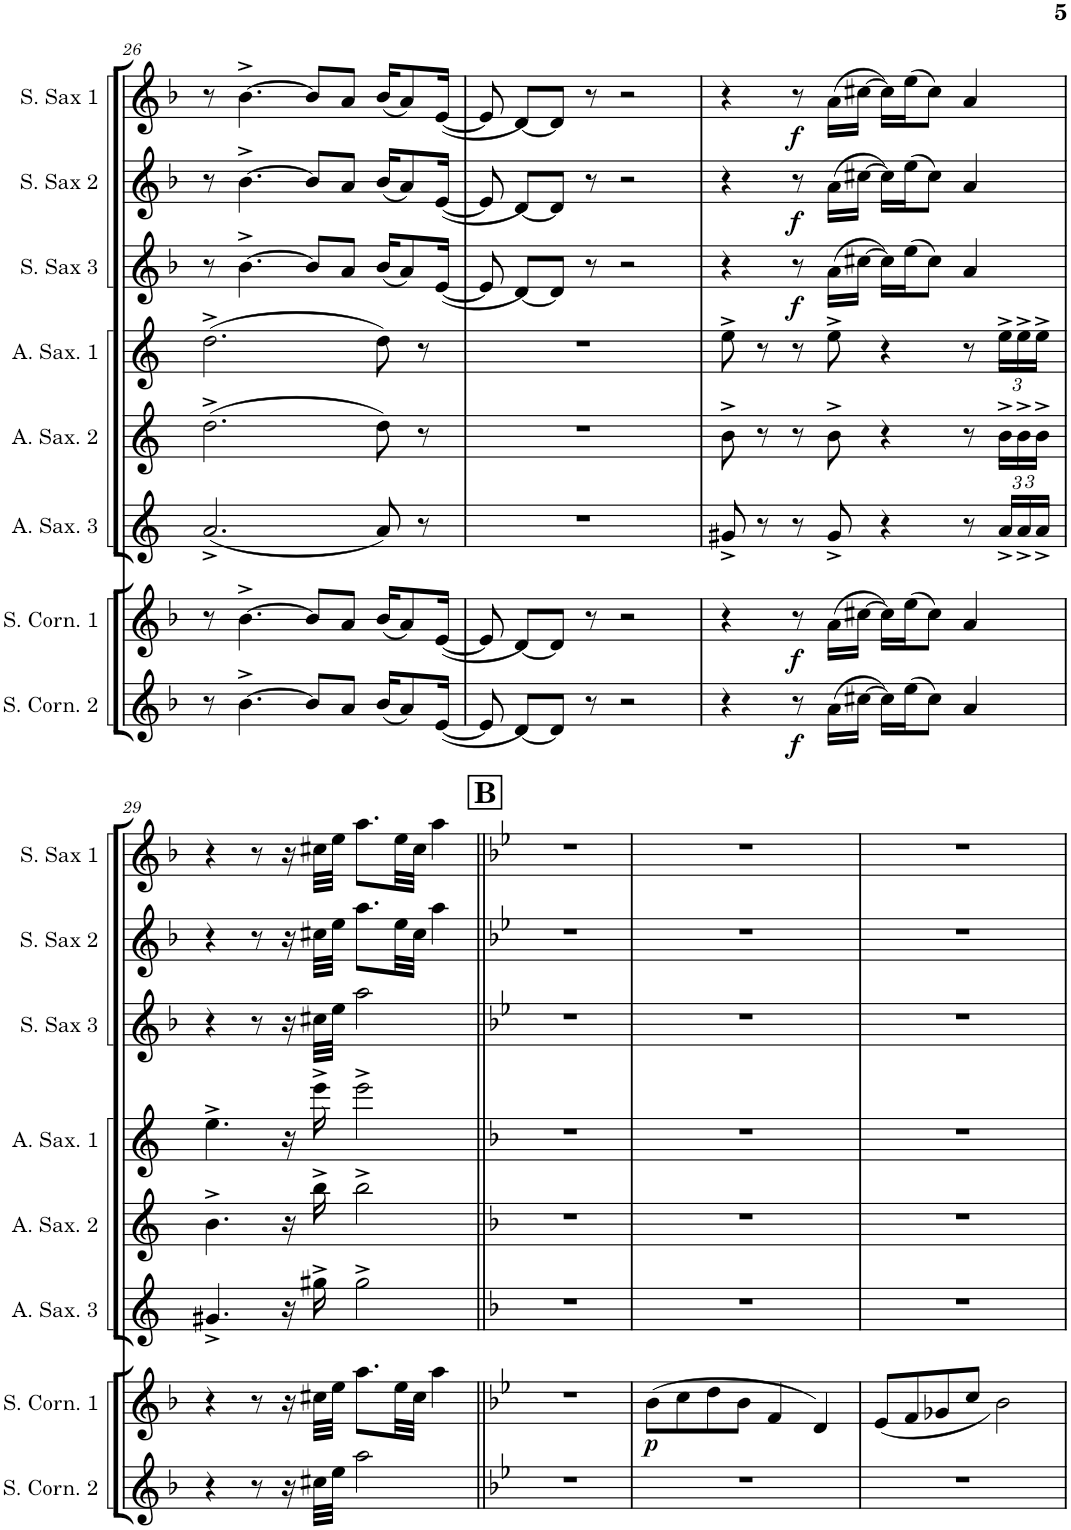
**kern	**dynam	**kern	**dynam	**kern	**kern	**kern	**kern	**dynam	**kern	**dynam	**kern	**dynam
*part8	*part8	*part7	*part7	*part6	*part5	*part4	*part3	*part3	*part2	*part2	*part1	*part1
*staff8	*staff8	*staff7	*staff7	*staff6	*staff5	*staff4	*staff3	*staff3	*staff2	*staff2	*staff1	*staff1
*I"Solo Cornet 2	*	*I"Solo Cornet 1	*	*I"Alt Sax 3	*I"Alt Sax 2	*I"Alt Sax 1	*I"Sopraan Sax 3	*	*I"Sopraan Sax 2	*	*I"Sopraan Sax 1	*
*I'S. Corn. 2	*	*I'S. Corn. 1	*	*I'A. Sax. 3	*I'A. Sax. 2	*I'A. Sax. 1	*I'S. Sax 3	*	*I'S. Sax 2	*	*I'S. Sax 1	*
!!LO:PB:g=z
*clefG2	*	*clefG2	*	*clefG2	*clefG2	*clefG2	*clefG2	*	*clefG2	*	*clefG2	*
*Trd1c2	*	*Trd1c2	*	*Trd5c9	*Trd5c9	*Trd5c9	*Trd1c2	*	*Trd1c2	*	*Trd1c2	*
*k[b-]	*	*k[b-]	*	*k[]	*k[]	*k[]	*k[b-]	*	*k[b-]	*	*k[b-]	*
*M4/4	*	*M4/4	*	*M4/4	*M4/4	*M4/4	*M4/4	*	*M4/4	*	*M4/4	*
=26	=26	=26	=26	=26	=26	=26	=26	=26	=26	=26	=26	=26
8r	.	8r	.	(2.a^/	(2.dd^\	(2.dd^\	8r	.	8r	.	8r	.
[4.b-^\	.	[4.b-^\	.	.	.	.	[4.b-^\	.	[4.b-^\	.	[4.b-^\	.
8b-/L]	.	8b-/L]	.	.	.	.	8b-/L]	.	8b-/L]	.	8b-/L]	.
8a/J	.	8a/J	.	.	.	.	8a/J	.	8a/J	.	8a/J	.
(16b-/KL	.	(16b-/KL	.	8a/)	8dd\)	8dd\)	(16b-/KL	.	(16b-/KL	.	(16b-/KL	.
8a/)	.	8a/)	.	.	.	.	8a/)	.	8a/)	.	8a/)	.
.	.	.	.	8r	8r	8r	.	.	.	.	.	.
([16e/Jk	.	([16e/Jk	.	.	.	.	([16e/Jk	.	([16e/Jk	.	([16e/Jk	.
=27	=27	=27	=27	=27	=27	=27	=27	=27	=27	=27	=27	=27
8e/])	.	8e/])	.	1r	1r	1r	8e/])	.	8e/])	.	8e/])	.
[8d/L	.	[8d/L	.	.	.	.	[8d/L	.	[8d/L	.	[8d/L	.
8d/J]	.	8d/J]	.	.	.	.	8d/J]	.	8d/J]	.	8d/J]	.
8r	.	8r	.	.	.	.	8r	.	8r	.	8r	.
2r	.	2r	.	.	.	.	2r	.	2r	.	2r	.
=28	=28	=28	=28	=28	=28	=28	=28	=28	=28	=28	=28	=28
4r	.	4r	.	8g#X^/	8b^\	8ee^\	4r	.	4r	.	4r	.
.	.	.	.	8r	8r	8r	.	.	.	.	.	.
!	!LO:DY:b	!	!LO:DY:b	!	!	!	!	!LO:DY:b	!	!LO:DY:b	!	!LO:DY:b
8r	f	8r	f	8r	8r	8r	8r	f	8r	f	8r	f
(16a\LL	.	(16a\LL	.	8g#^/	8b^\	8ee^\	(16a\LL	.	(16a\LL	.	(16a\LL	.
[16cc#X\JJ)	.	[16cc#X\JJ)	.	.	.	.	[16cc#X\JJ)	.	[16cc#X\JJ)	.	[16cc#X\JJ)	.
16cc#\LL]	.	16cc#\LL]	.	4r	4r	4r	16cc#\LL]	.	16cc#\LL]	.	16cc#\LL]	.
(16ee\J	.	(16ee\J	.	.	.	.	(16ee\J	.	(16ee\J	.	(16ee\J	.
8cc#\J)	.	8cc#\J)	.	.	.	.	8cc#\J)	.	8cc#\J)	.	8cc#\J)	.
4a/	.	4a/	.	8r	8r	8r	4a/	.	4a/	.	4a/	.
*	*	*	*	*Xbrackettup	*Xbrackettup	*Xbrackettup	*	*	*	*	*	*
.	.	.	.	24a^/LL	24b^\LL	24ee^\LL	.	.	.	.	.	.
.	.	.	.	24a^/	24b^\	24ee^\	.	.	.	.	.	.
.	.	.	.	24a^/JJ	24b^\JJ	24ee^\JJ	.	.	.	.	.	.
!!LO:LB:g=z
=29	=29	=29	=29	=29	=29	=29	=29	=29	=29	=29	=29	=29
4r	.	4r	.	4.g#X^/	4.b^\	4.ee^\	4r	.	4r	.	4r	.
8r	.	8r	.	.	.	.	8r	.	8r	.	8r	.
16r	.	16r	.	16r	16r	16r	16r	.	16r	.	16r	.
32cc#X\LLL	.	32cc#X\LLL	.	16gg#X^\	16bb^\	16eee^\	32cc#X\LLL	.	32cc#X\LLL	.	32cc#X\LLL	.
32ee\JJJ	.	32ee\JJJ	.	.	.	.	32ee\JJJ	.	32ee\JJJ	.	32ee\JJJ	.
2aa\	.	8.aa\L	.	2gg#^\	2bb^\	2eee^\	2aa\	.	8.aa\L	.	8.aa\L	.
.	.	32ee\LL	.	.	.	.	.	.	32ee\LL	.	32ee\LL	.
.	.	32cc#\JJJ	.	.	.	.	.	.	32cc#\JJJ	.	32cc#\JJJ	.
.	.	4aa\	.	.	.	.	.	.	4aa\	.	4aa\	.
!!LO:REH:place=s1:a:B:cj:fs=14:t=B
=30||	=30||	=30||	=30||	=30||	=30||	=30||	=30||	=30||	=30||	=30||	=30||	=30||
*k[b-e-]	*	*k[b-e-]	*	*k[b-]	*k[b-]	*k[b-]	*k[b-e-]	*	*k[b-e-]	*	*k[b-e-]	*
1r	.	1r	.	1r	1r	1r	1r	.	1r	.	1r	.
=31	=31	=31	=31	=31	=31	=31	=31	=31	=31	=31	=31	=31
!	!	!	!LO:DY:b	!	!	!	!	!	!	!	!	!
1r	.	(8b-\L	p	1r	1r	1r	1r	.	1r	.	1r	.
.	.	8cc\)	.	.	.	.	.	.	.	.	.	.
.	.	8dd\	.	.	.	.	.	.	.	.	.	.
.	.	8b-\J	.	.	.	.	.	.	.	.	.	.
.	.	4f/	.	.	.	.	.	.	.	.	.	.
.	.	4d/	.	.	.	.	.	.	.	.	.	.
=32	=32	=32	=32	=32	=32	=32	=32	=32	=32	=32	=32	=32
1r	.	(8e-/L	.	1r	1r	1r	1r	.	1r	.	1r	.
.	.	8f/)	.	.	.	.	.	.	.	.	.	.
.	.	8g-X/	.	.	.	.	.	.	.	.	.	.
.	.	8cc/J	.	.	.	.	.	.	.	.	.	.
.	.	2b-\	.	.	.	.	.	.	.	.	.	.
=	=	=	=	=	=	=	=	=	=	=	=	=
*-	*-	*-	*-	*-	*-	*-	*-	*-	*-	*-	*-	*-
